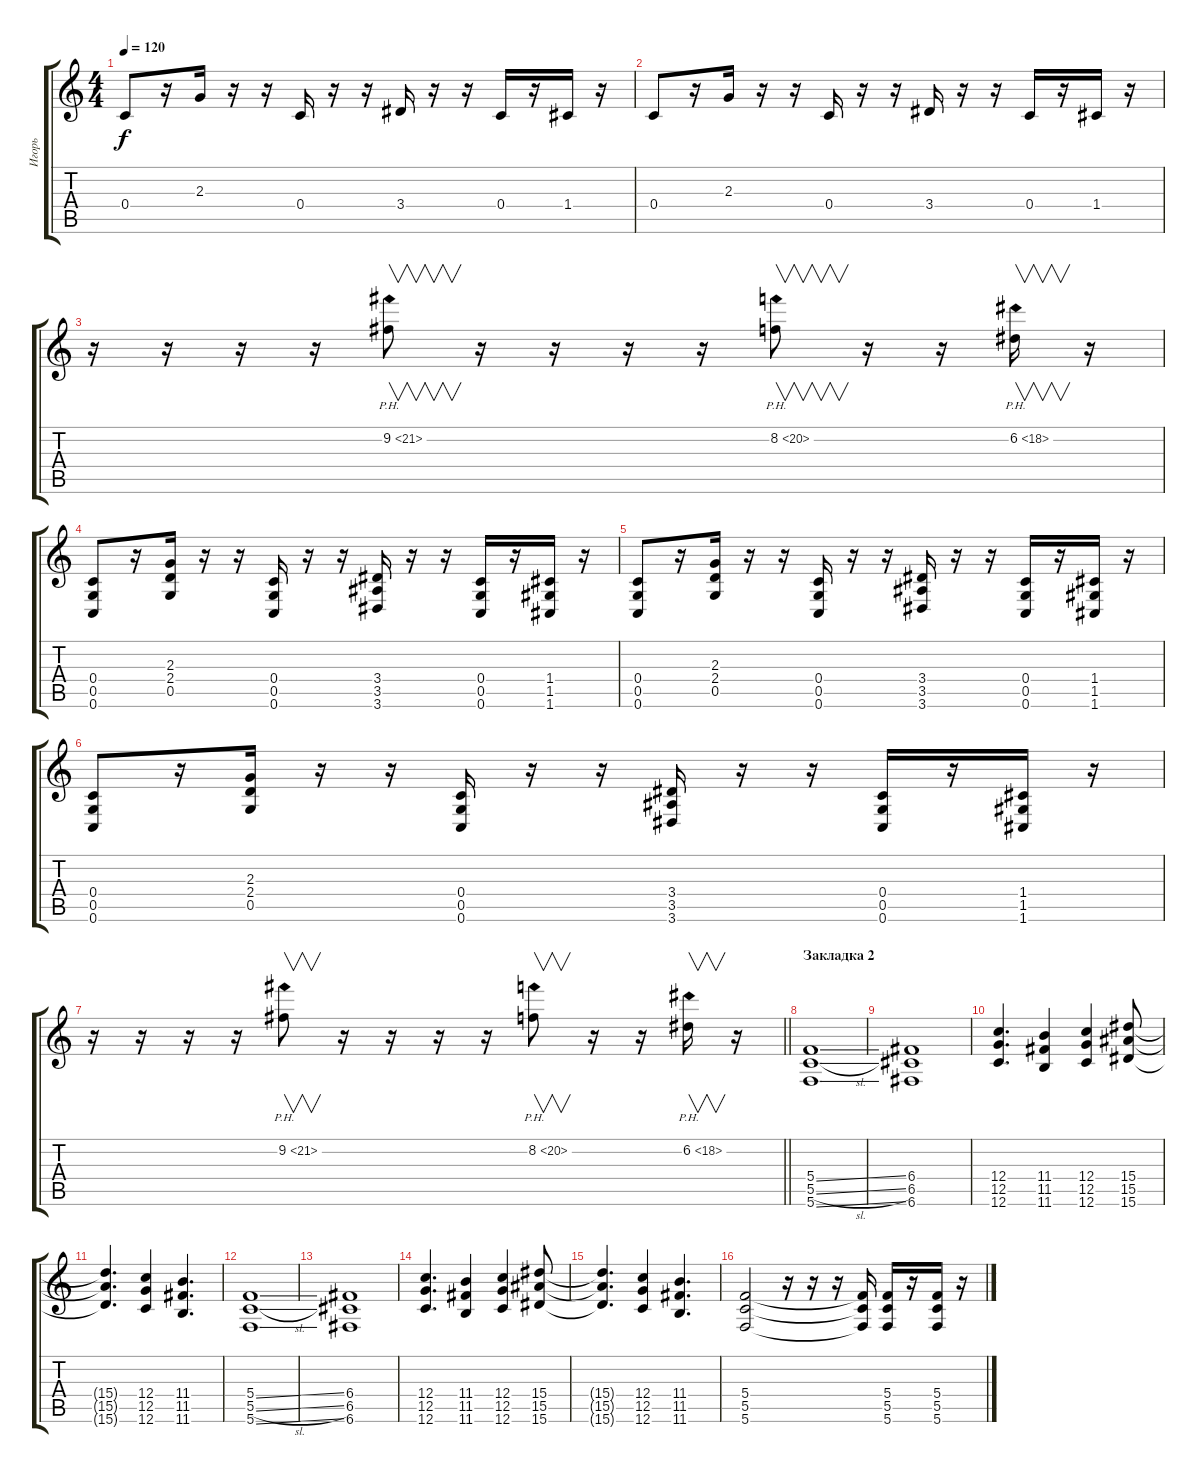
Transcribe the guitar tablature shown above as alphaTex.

\track ("Игорь" "Игорь") {instrument distortionguitar}
\staff {score tabs}
\tuning (D4 A3 F3 C3 G2 C2) {hide}
\ts (4 4)
\tempo 120
\clef g2
\ks c
0.4.8{dy f} r.16 2.3.16 r.16 r.16 0.4.16 r.16 r.16 3.4.16 r.16 r.16 0.4.16 r.16 1.4.16 r.16 |
0.4.8 r.16 2.3.16 r.16 r.16 0.4.16 r.16 r.16 3.4.16 r.16 r.16 0.4.16 r.16 1.4.16 r.16 |
r.16{instrument distortionguitar} r.16 r.16 r.16 9.2{ph 12}.8{v} r.16 r.16 r.16 r.16 8.2{ph 12}.8{v} r.16 r.16 6.2{ph 12}.16{v} r.16 |
(0.4 0.5 0.6).8{instrument distortionguitar} r.16 (2.3 2.4 0.5).16 r.16 r.16 (0.4 0.5 0.6).16 r.16 r.16 (3.4 3.5 3.6).16 r.16 r.16 (0.4 0.5 0.6).16 r.16 (1.4 1.5 1.6).16 r.16 |
(0.4 0.5 0.6).8 r.16 (2.3 2.4 0.5).16 r.16 r.16 (0.4 0.5 0.6).16 r.16 r.16 (3.4 3.5 3.6).16 r.16 r.16 (0.4 0.5 0.6).16 r.16 (1.4 1.5 1.6).16 r.16 |
(0.4 0.5 0.6).8 r.16 (2.3 2.4 0.5).16 r.16 r.16 (0.4 0.5 0.6).16 r.16 r.16 (3.4 3.5 3.6).16 r.16 r.16 (0.4 0.5 0.6).16 r.16 (1.4 1.5 1.6).16 r.16 |
\barLineRight lightlight
r.16{instrument distortionguitar} r.16 r.16 r.16 9.2{ph 12}.8{v} r.16 r.16 r.16 r.16 8.2{ph 12}.8{v} r.16 r.16 6.2{ph 12}.16{v} r.16 |
\section ("" "Закладка 2")
(5.4{ss} 5.5{sl} 5.6{ss}).1 |
(6.4 6.5 6.6).1 |
(12.4 12.5 12.6).4{d} (11.4 11.5 11.6).4 (12.4 12.5 12.6).4 (15.4 15.5 15.6).8 |
(15.4{t} 15.5{t} 15.6{t}).4{d} (12.4 12.5 12.6).4 (11.4 11.5 11.6).4{d} |
(5.4{ss} 5.5{sl} 5.6{ss}).1 |
(6.4 6.5 6.6).1 |
(12.4 12.5 12.6).4{d} (11.4 11.5 11.6).4 (12.4 12.5 12.6).4 (15.4 15.5 15.6).8 |
(15.4{t} 15.5{t} 15.6{t}).4{d} (12.4 12.5 12.6).4 (11.4 11.5 11.6).4{d} |
(5.4 5.5 5.6).2 r.16 r.16 r.16 (5.4{t} 5.5{t} 5.6{t}).16 (5.4 5.5 5.6).16 r.16 (5.4 5.5 5.6).16 r.16
